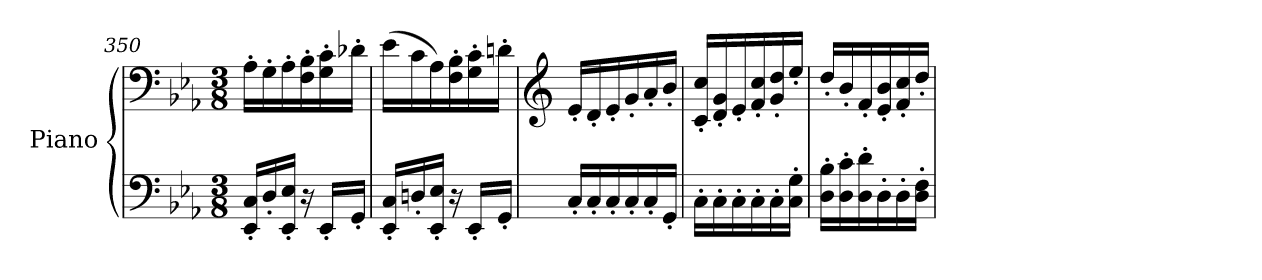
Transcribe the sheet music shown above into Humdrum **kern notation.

**kern	**kern
*part1	*part1
*staff2	*staff1
*I"Piano	*
*I'Pno.	*
*clefF4	*clefF4
*k[b-e-a-]	*k[b-e-a-]
*M3/8	*M3/8
=350	=350
16EE-/' 16C/'LL	16A-'\LL
16D'/	16G'\
16EE-/' 16E-/'JJ	16A-'\
16r	16F\' 16B-\'
16EE-'/LL	16G\' 16c\'
16GG'/JJ	16d-X'\JJ
=351	=351
16EE-/' 16C/'LL	(>16e-\LL
16Dn'/	16c\
16EE-/' 16E-/'JJ	16A-\)
16r	16F\' 16B-\'
16EE-'/LL	16G\' 16c\'
16GG'/JJ	16dn'\JJ
!!LO:LB:g=z
=352	=352
*	*clefG2
16C'/LL	16e-'/LL
16C'/	16d'/
16C'/	16e-'/
16C'/	16g'/
16C'/	16a-'/
16GG'/JJ	16b-'/JJ
=353	=353
16C'\LL	16c/' 16cc/'LL
16C'\	16d/' 16g/'
16C'\	16e-'/
16C'\	16f/' 16cc/'
16C'\	16g/' 16dd/'
16C\' 16G\'JJ	16ee-'/JJ
=354	=354
16D\' 16B-\'LL	16dd'/LL
16D\' 16c\'	16b-'/
16D\' 16d\'	16f'/
16D'\	16e-/' 16b-/'
16D'\	16f/' 16cc/'
16D\' 16F\'JJ	16dd'/JJ
=	=
*-	*-
